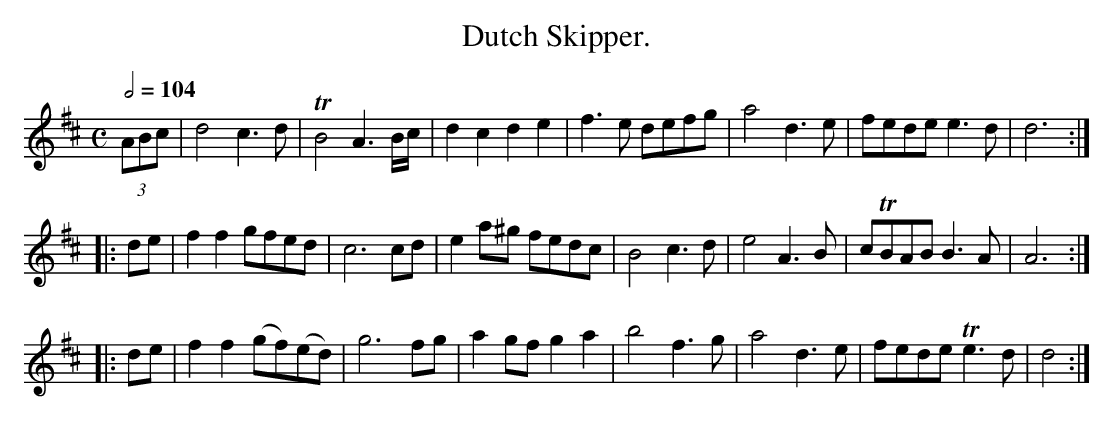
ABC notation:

X:1
T:Dutch Skipper.
M:C
L:1/8
Q:1/2=104
K:D
(3ABc|d4    c3   d |TB4 A3B/c/|d2c2  d2e2|f3e defg|a4 d3e|fede  e3d|d6::
  de |f2f2  gfed   | c6  cd   |e2a^g fedc|B4  c3 d|e4 A3B|cTBAB  B3A|A6::
  de |f2f2 (gf)(ed)| g6  fg   |a2gf g2a2|b4  f3 g|a4 d3e|fede Te3d|d4:|
